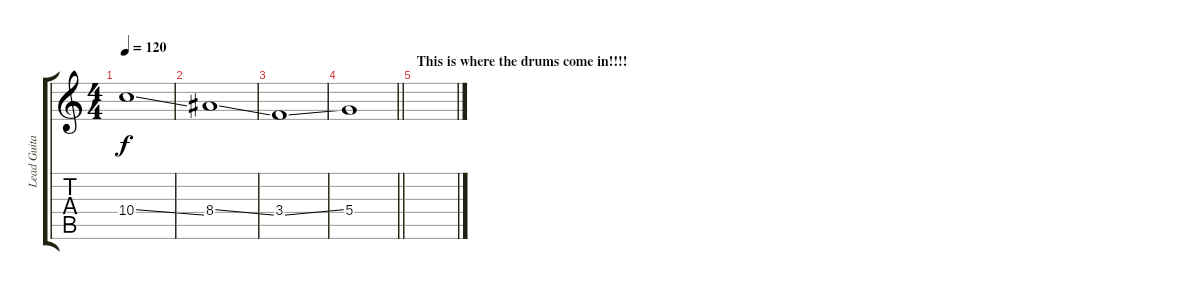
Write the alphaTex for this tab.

\track ("Lead Guitar" "Lead Guita") {instrument overdrivenguitar}
\staff {score tabs}
\tuning (E4 B3 G3 D3 A2 E2) {hide}
\ts (4 4)
\tempo 120
\clef g2
\ks c
10.4{ss t}.1{dy f} |
8.4{ss}.1 |
3.4{ss}.1 |
\barLineRight lightlight
5.4.1 |
\section ("" "This is where the drums come in!!!!")
